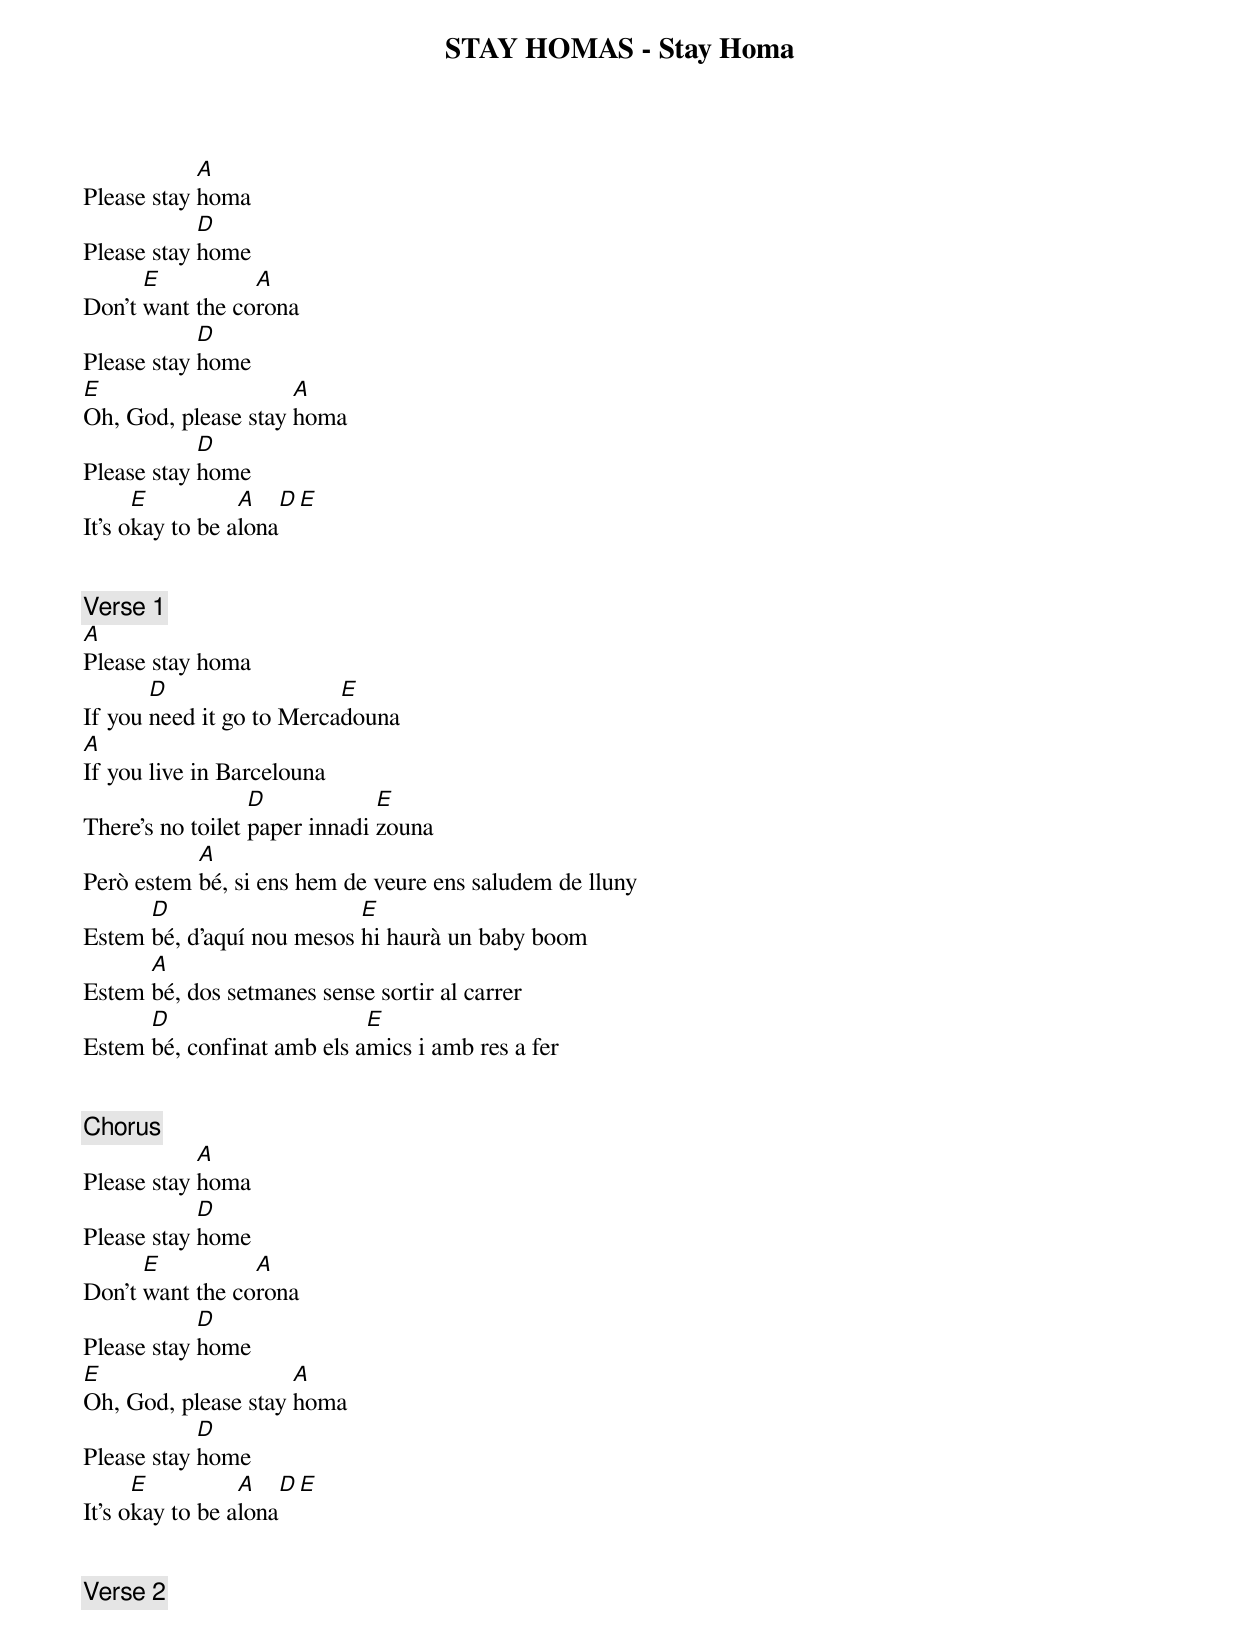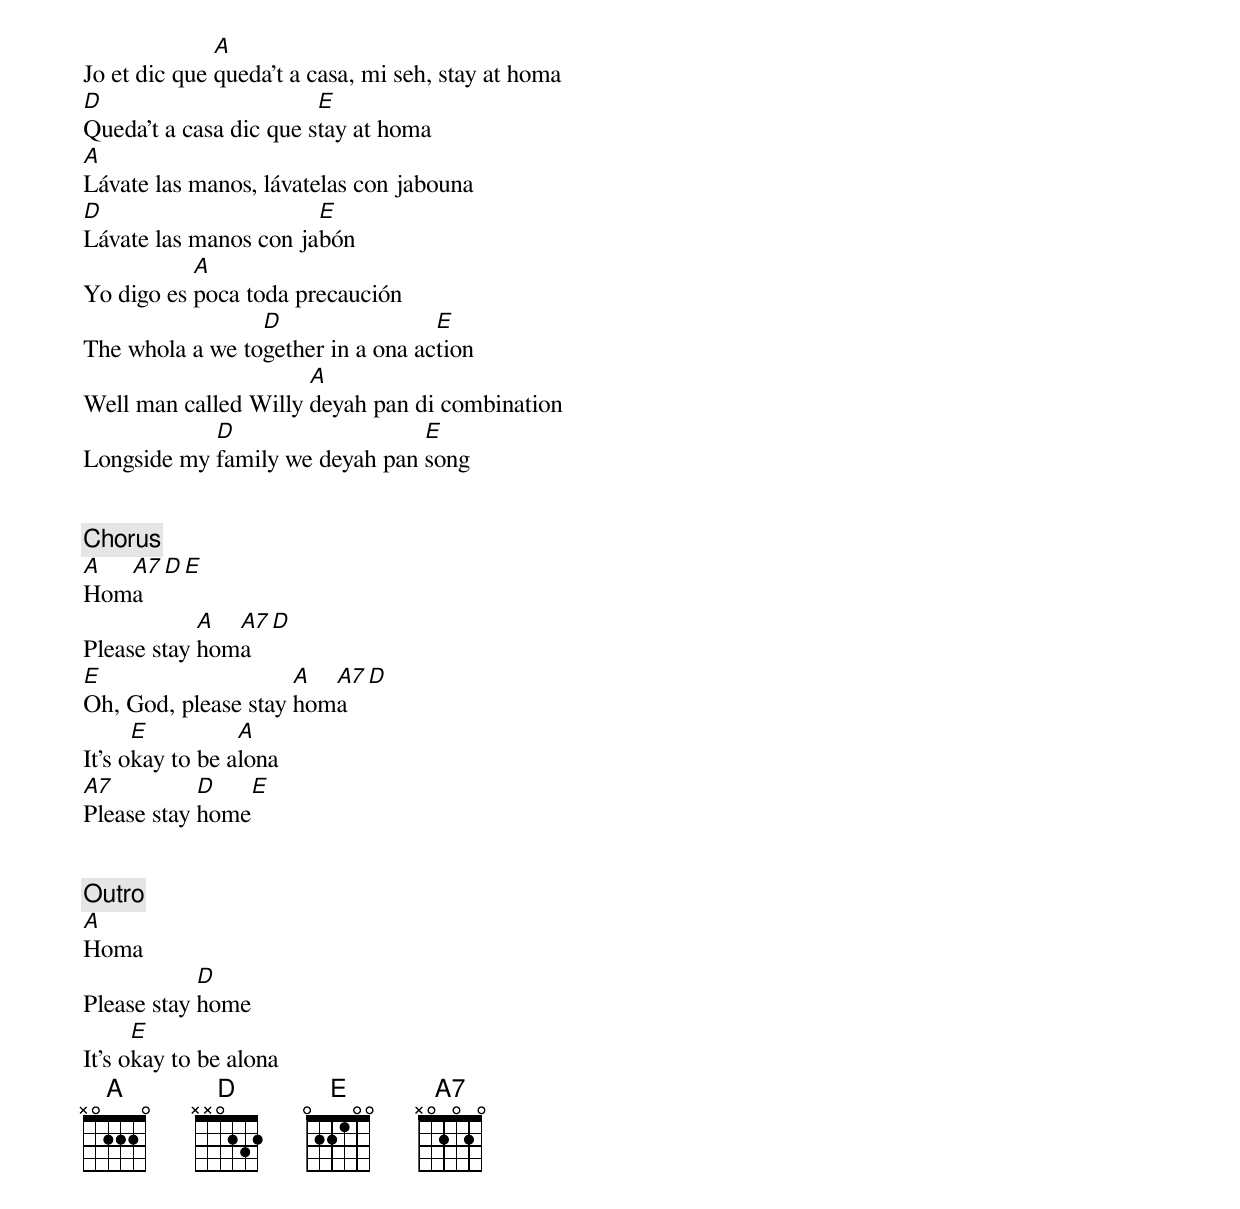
STAY HOMAS - Stay Homa

            A
Please stay homa
            D
Please stay home
      E          A
Don't want the corona
            D
Please stay home
E                    A
Oh, God, please stay homa
            D
Please stay home
      E          A   D  E
It's okay to be alona


[Verse 1]
A
Please stay homa
       D                  E
If you need it go to Mercadouna
A
If you live in Barcelouna
                  D            E
There's no toilet paper innadi zouna
           A
Però estem bé, si ens hem de veure ens saludem de lluny
      D                    E
Estem bé, d'aquí nou mesos hi haurà un baby boom
      A
Estem bé, dos setmanes sense sortir al carrer
      D                     E
Estem bé, confinat amb els amics i amb res a fer


[Chorus]
            A
Please stay homa
            D
Please stay home
      E          A
Don't want the corona
            D
Please stay home
E                    A
Oh, God, please stay homa
            D
Please stay home
      E          A   D  E
It's okay to be alona


[Verse 2]
              A
Jo et dic que queda't a casa, mi seh, stay at homa
D                       E
Queda't a casa dic que stay at homa
A
Lávate las manos, lávatelas con jabouna
D                      E
Lávate las manos con jabón
           A
Yo digo es poca toda precaución
                 D                 E
The whola a we together in a ona action
                      A
Well man called Willy deyah pan di combination
            D                   E
Longside my family we deyah pan song


[Chorus]
A  A7  D  E
Homa
            A  A7  D
Please stay homa
E                    A  A7  D
Oh, God, please stay homa
      E          A
It's okay to be alona
A7          D   E
Please stay home


[Outro]
A
Homa
            D
Please stay home
      E
It's okay to be alona
